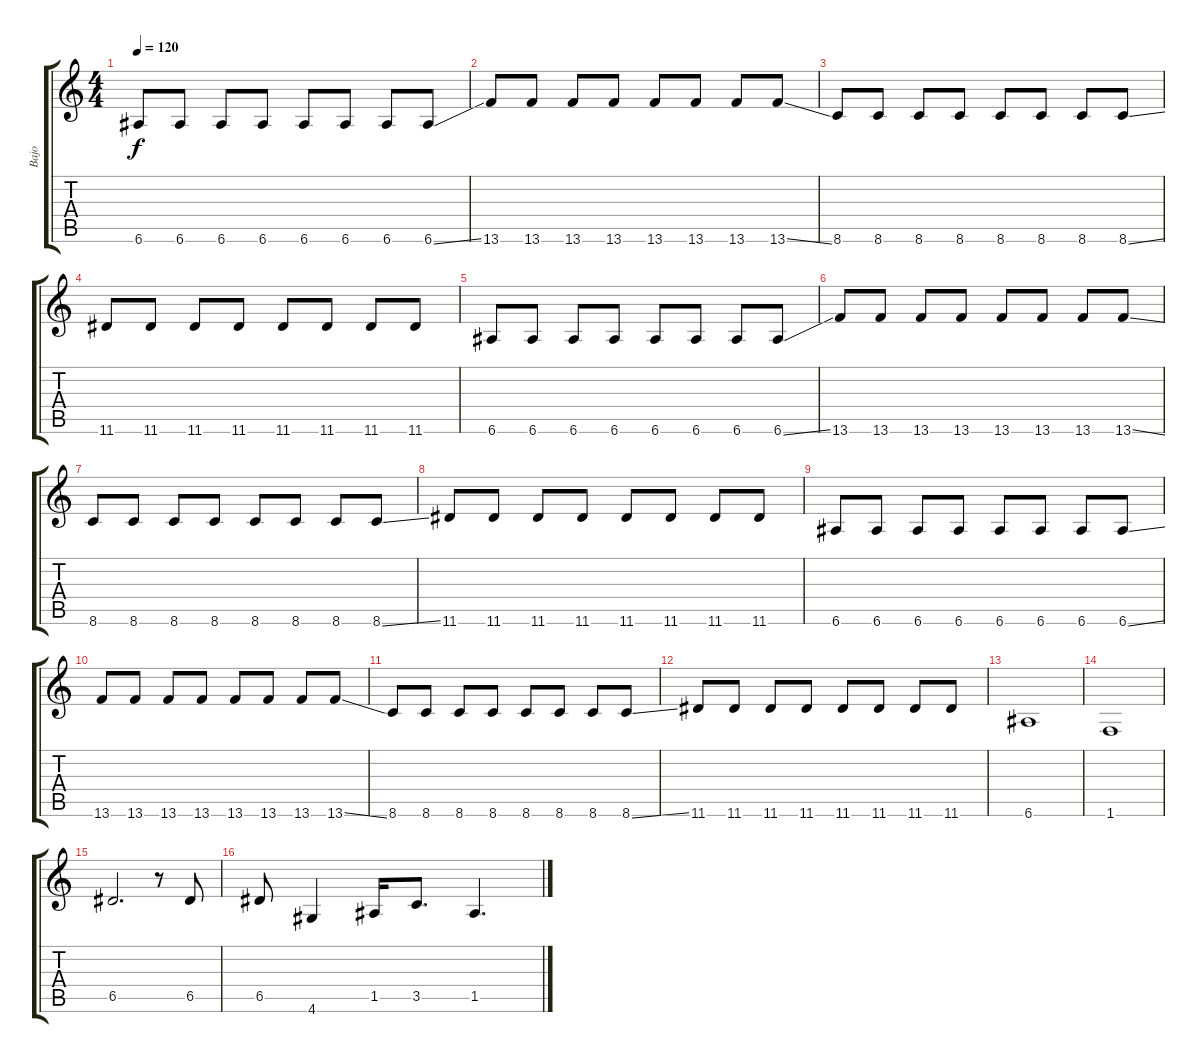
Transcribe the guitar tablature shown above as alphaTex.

\track ("Bajo" "Bajo") {instrument electricbassfinger}
\staff {score tabs}
\tuning (E4 B3 G3 D3 A2 E2) {hide}
\ts (4 4)
\tempo 120
\clef g2
\ks c
6.6.8{dy f} 6.6.8 6.6.8 6.6.8 6.6.8 6.6.8 6.6.8 6.6{ss}.8 |
13.6.8 13.6.8 13.6.8 13.6.8 13.6.8 13.6.8 13.6.8 13.6{ss}.8 |
8.6.8 8.6.8 8.6.8 8.6.8 8.6.8 8.6.8 8.6.8 8.6{ss}.8 |
11.6.8 11.6.8 11.6.8 11.6.8 11.6.8 11.6.8 11.6.8 11.6.8 |
6.6.8 6.6.8 6.6.8 6.6.8 6.6.8 6.6.8 6.6.8 6.6{ss}.8 |
13.6.8 13.6.8 13.6.8 13.6.8 13.6.8 13.6.8 13.6.8 13.6{ss}.8 |
8.6.8 8.6.8 8.6.8 8.6.8 8.6.8 8.6.8 8.6.8 8.6{ss}.8 |
11.6.8 11.6.8 11.6.8 11.6.8 11.6.8 11.6.8 11.6.8 11.6.8 |
6.6.8 6.6.8 6.6.8 6.6.8 6.6.8 6.6.8 6.6.8 6.6{ss}.8 |
13.6.8 13.6.8 13.6.8 13.6.8 13.6.8 13.6.8 13.6.8 13.6{ss}.8 |
8.6.8 8.6.8 8.6.8 8.6.8 8.6.8 8.6.8 8.6.8 8.6{ss}.8 |
11.6.8 11.6.8 11.6.8 11.6.8 11.6.8 11.6.8 11.6.8 11.6.8 |
6.6.1 |
1.6.1 |
6.5.2{d} r.8 6.5.8 |
6.5.8 4.6.4 1.5.16 3.5.8{d} 1.5.4{d}
